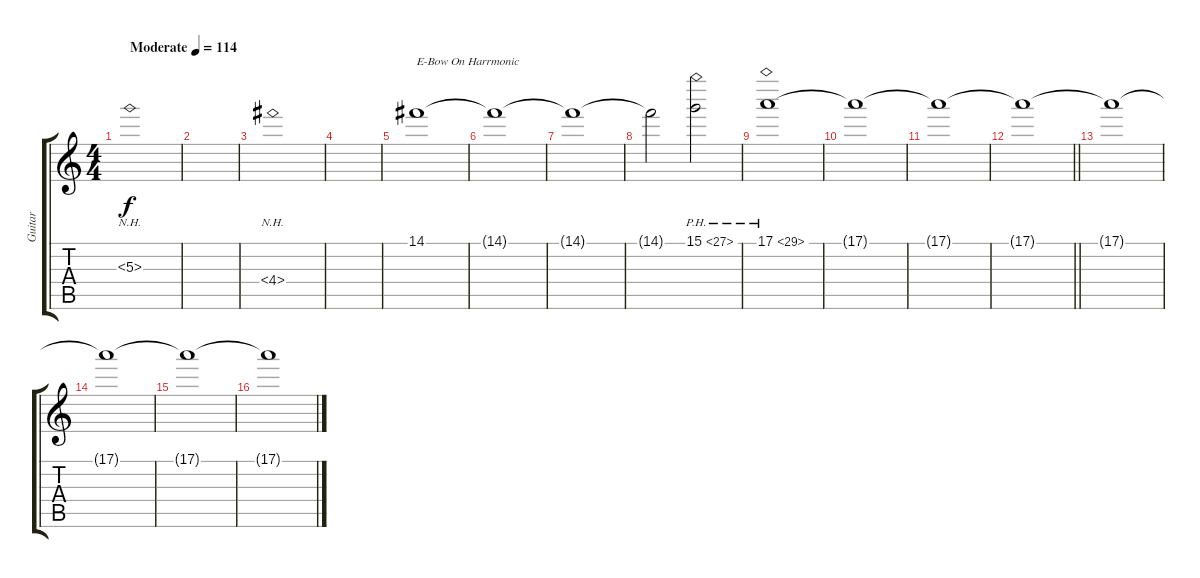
\track ("Guitar" "Guitar") {instrument distortionguitar}
\staff {score tabs}
\tuning (E4 B3 G3 D3 A2 E2) {hide}
\ts (4 4)
\tempo (114 "Moderate")
\clef g2
\ks c
5.3{nh}.1{dy f instrument electricguitarclean} |
|
4.4{nh}.1 |
|
14.1.1{txt "E-Bow On Harrmonic" volume 9 instrument fx6goblins} |
14.1{t}.1 |
14.1{t}.1 |
14.1{t}.2 15.1{ph 12}.2 |
17.1{ph 12}.1 |
17.1{t}.1 |
17.1{t}.1 |
\barLineRight lightlight
17.1{t}.1 |
17.1{t}.1 |
17.1{t}.1 |
17.1{t}.1 |
17.1{t}.1
